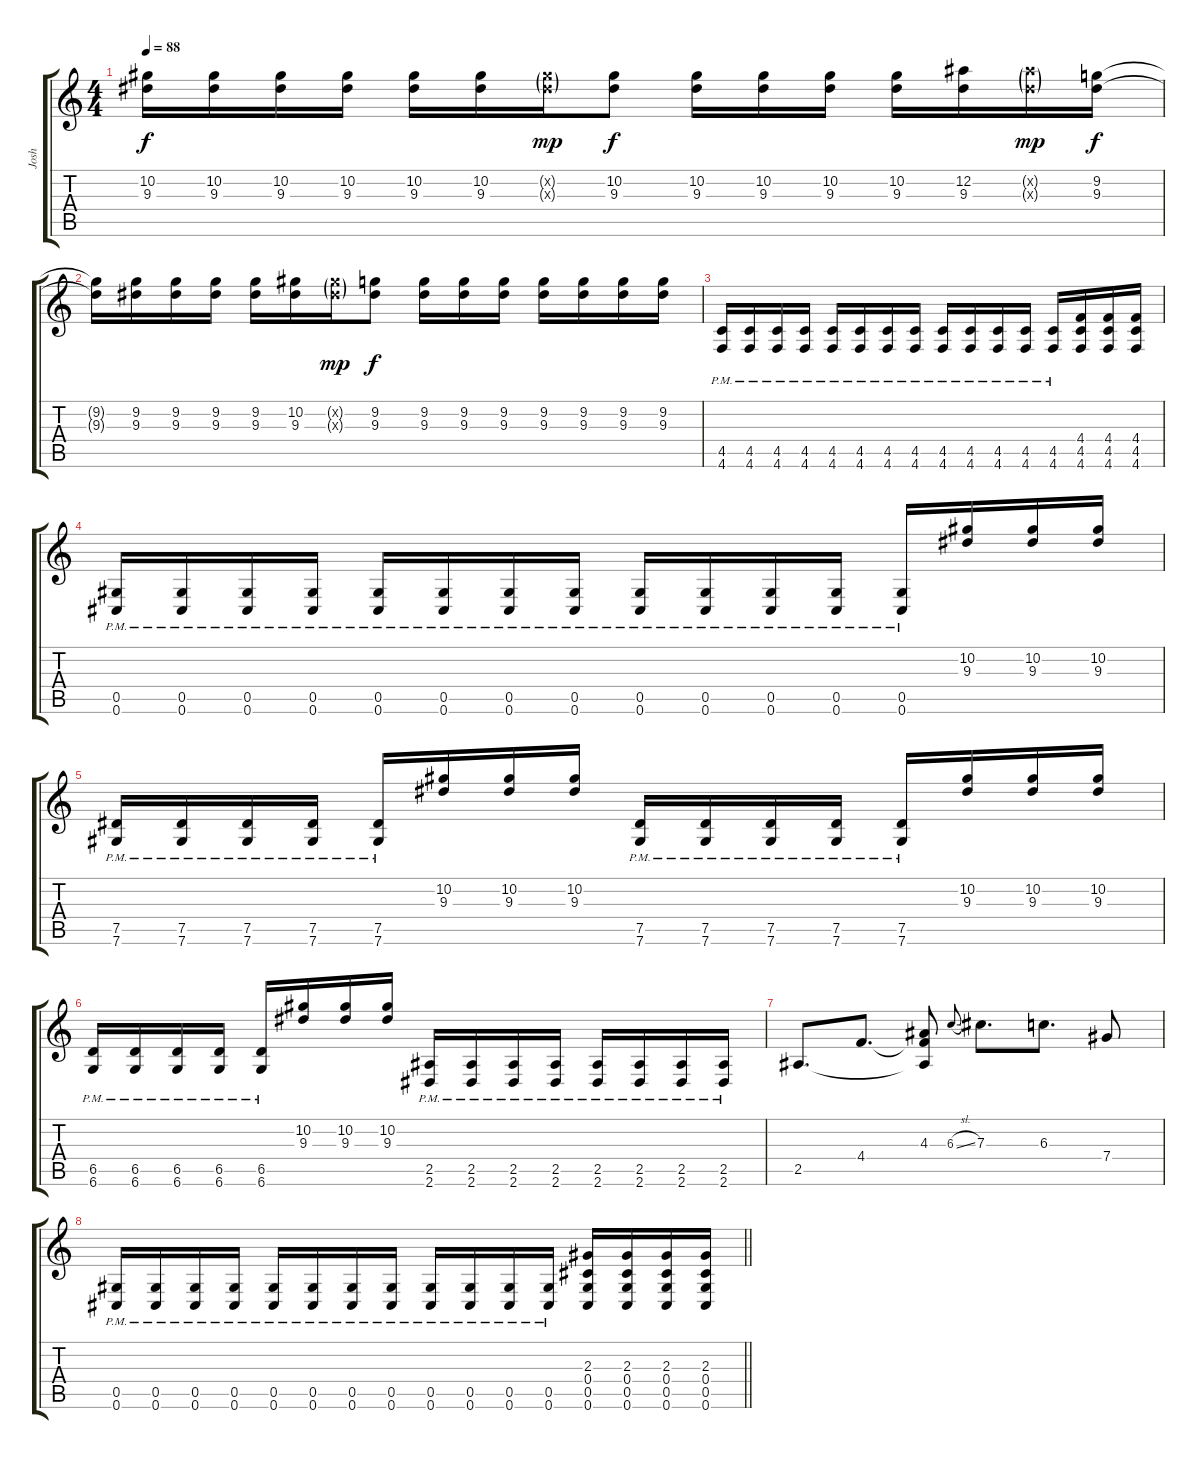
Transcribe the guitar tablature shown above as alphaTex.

\track ("Josh" "Josh") {instrument distortionguitar}
\staff {score tabs}
\tuning (Eb4 Bb3 Gb3 Db3 Ab2 Db2) {hide}
\ts (4 4)
\tempo 88
\clef g2
\ks c
(10.2{t} 9.3{t}).16{dy f} (10.2 9.3).16 (10.2 9.3).16 (10.2 9.3).16 (10.2 9.3).16 (10.2 9.3).16 (10.2{g x} 9.3{g x}).16{dy mp} (10.2 9.3).8{dy f} (10.2 9.3).16 (10.2 9.3).16 (10.2 9.3).16 (10.2 9.3).16 (12.2 9.3).16 (12.2{g x} 9.3{g x}).16{dy mp} (9.2 9.3).16{dy f} |
(9.2{t} 9.3{t}).16 (9.2 9.3).16 (9.2 9.3).16 (9.2 9.3).16 (9.2 9.3).16 (10.2 9.3).16 (10.2{g x} 9.3{g x}).16{dy mp} (9.2 9.3).8{dy f} (9.2 9.3).16 (9.2 9.3).16 (9.2 9.3).16 (9.2 9.3).16 (9.2 9.3).16 (9.2 9.3).16 (9.2 9.3).16 |
(4.5{pm} 4.6{pm}).16 (4.5{pm} 4.6{pm}).16 (4.5{pm} 4.6{pm}).16 (4.5{pm} 4.6{pm}).16 (4.5{pm} 4.6{pm}).16 (4.5{pm} 4.6{pm}).16 (4.5{pm} 4.6{pm}).16 (4.5{pm} 4.6{pm}).16 (4.5{pm} 4.6{pm}).16 (4.5{pm} 4.6{pm}).16 (4.5{pm} 4.6{pm}).16 (4.5{pm} 4.6{pm}).16 (4.5{pm} 4.6{pm}).16 (4.4 4.5 4.6).16 (4.4 4.5 4.6).16 (4.4 4.5 4.6).16 |
(0.5{pm} 0.6{pm}).16 (0.5{pm} 0.6{pm}).16 (0.5{pm} 0.6{pm}).16 (0.5{pm} 0.6{pm}).16 (0.5{pm} 0.6{pm}).16 (0.5{pm} 0.6{pm}).16 (0.5{pm} 0.6{pm}).16 (0.5{pm} 0.6{pm}).16 (0.5{pm} 0.6{pm}).16 (0.5{pm} 0.6{pm}).16 (0.5{pm} 0.6{pm}).16 (0.5{pm} 0.6{pm}).16 (0.5{pm} 0.6{pm}).16 (10.2 9.3).16 (10.2 9.3).16 (10.2 9.3).16 |
(7.5{pm} 7.6{pm}).16 (7.5{pm} 7.6{pm}).16 (7.5{pm} 7.6{pm}).16 (7.5{pm} 7.6{pm}).16 (7.5{pm} 7.6{pm}).16 (10.2 9.3).16 (10.2 9.3).16 (10.2 9.3).16 (7.5{pm} 7.6{pm}).16 (7.5{pm} 7.6{pm}).16 (7.5{pm} 7.6{pm}).16 (7.5{pm} 7.6{pm}).16 (7.5{pm} 7.6{pm}).16 (10.2 9.3).16 (10.2 9.3).16 (10.2 9.3).16 |
(6.5{pm} 6.6{pm}).16 (6.5{pm} 6.6{pm}).16 (6.5{pm} 6.6{pm}).16 (6.5{pm} 6.6{pm}).16 (6.5{pm} 6.6{pm}).16 (10.2 9.3).16 (10.2 9.3).16 (10.2 9.3).16 (2.5{pm} 2.6{pm}).16 (2.5{pm} 2.6{pm}).16 (2.5{pm} 2.6{pm}).16 (2.5{pm} 2.6{pm}).16 (2.5{pm} 2.6{pm}).16 (2.5{pm} 2.6{pm}).16 (2.5{pm} 2.6{pm}).16 (2.5{pm} 2.6{pm}).16 |
2.5.8{d} 4.4.8{d} (4.3 4.4{t} 2.5{t}).8 6.3{sl}.8{gr onbeat} 7.3.8{d} 6.3.8{d} 7.4.8 |
\barLineRight lightlight
(0.5{pm} 0.6{pm}).16 (0.5{pm} 0.6{pm}).16 (0.5{pm} 0.6{pm}).16 (0.5{pm} 0.6{pm}).16 (0.5{pm} 0.6{pm}).16 (0.5{pm} 0.6{pm}).16 (0.5{pm} 0.6{pm}).16 (0.5{pm} 0.6{pm}).16 (0.5{pm} 0.6{pm}).16 (0.5{pm} 0.6{pm}).16 (0.5{pm} 0.6{pm}).16 (0.5{pm} 0.6{pm}).16 (2.3 0.4 0.5 0.6).16 (2.3 0.4 0.5 0.6).16 (2.3 0.4 0.5 0.6).16 (2.3 0.4 0.5 0.6).16
